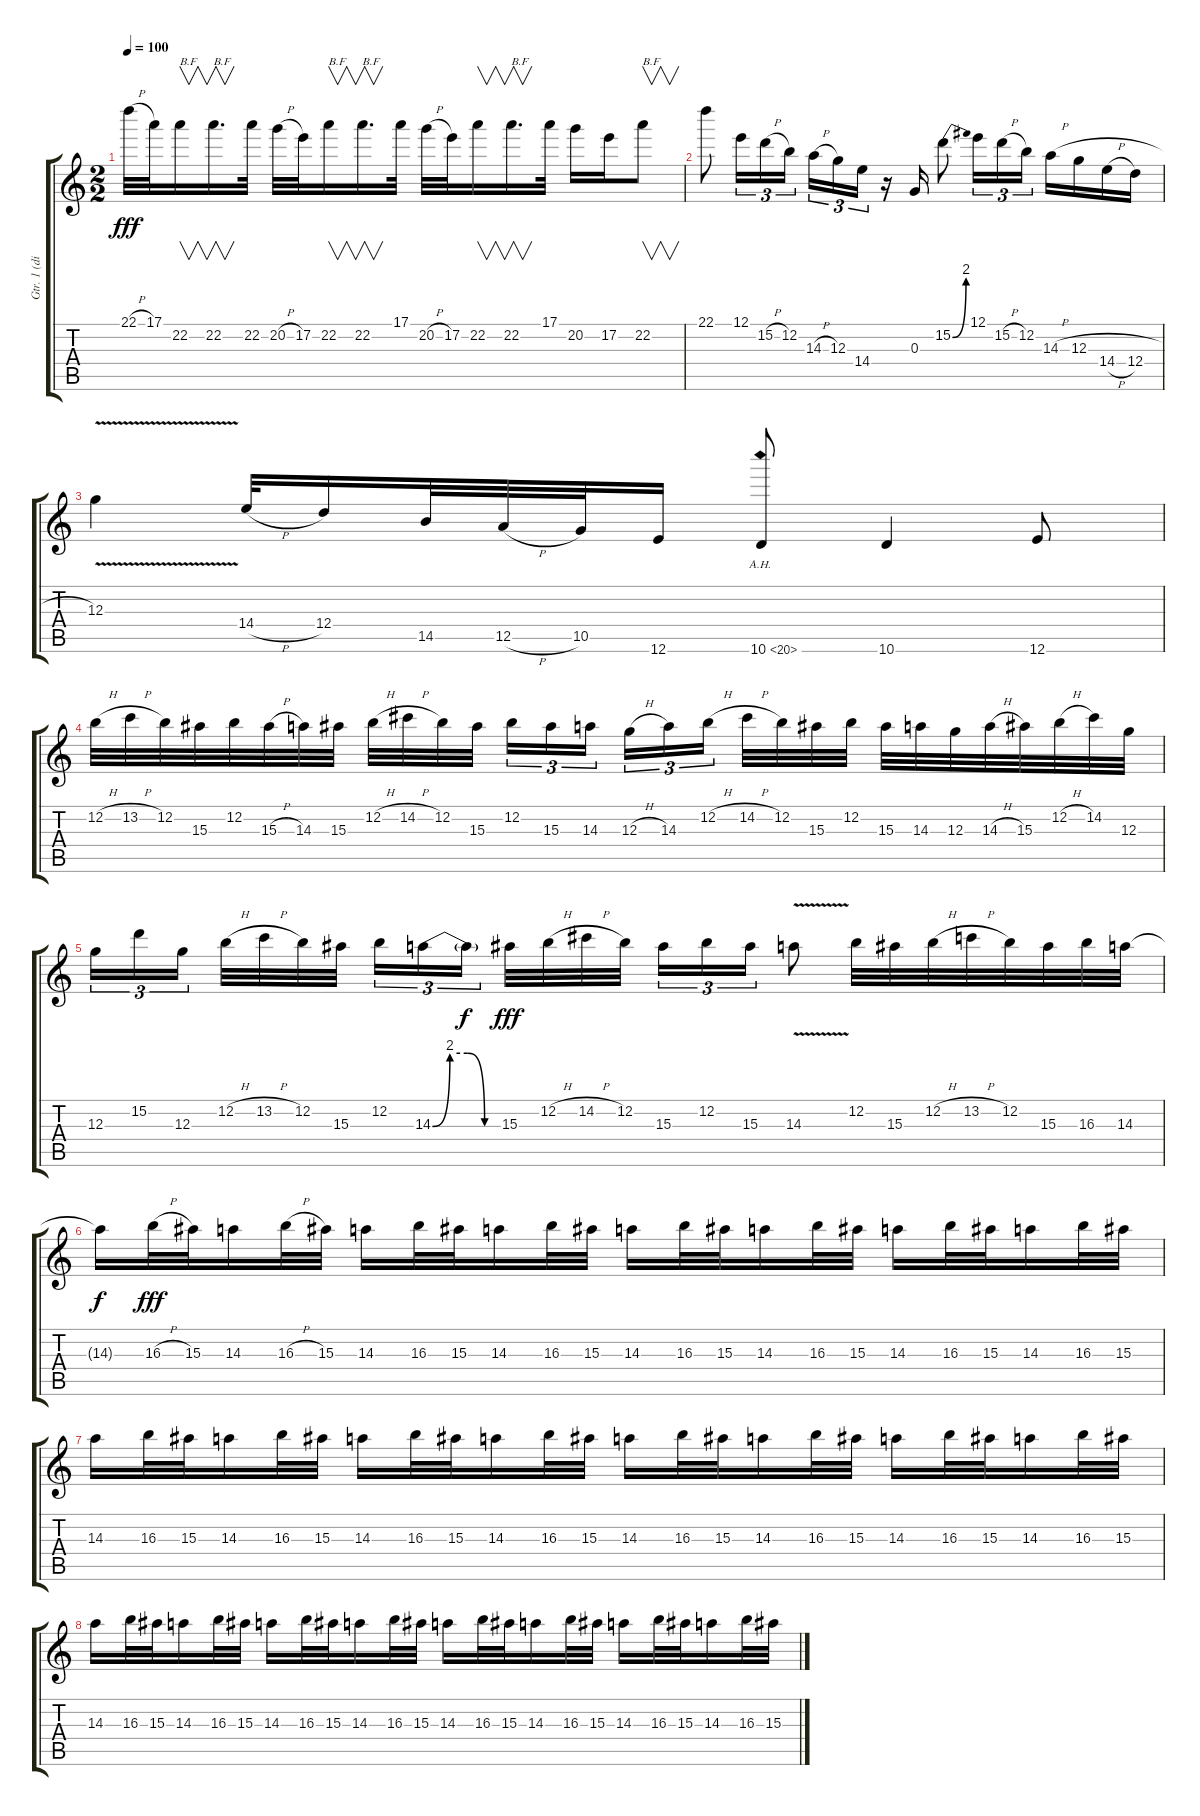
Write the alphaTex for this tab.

\track ("Gtr. 1 (disto.)" "Gtr. 1 (di") {instrument distortionguitar}
\staff {score tabs}
\tuning (E4 B3 G3 D3 A2 E2) {hide}
\ts (2 2)
\tempo 100
\clef g2
\ks c
22.1{h}.32{dy fff} 17.1.32 22.2.16{v txt "B.F"} 22.2.16{v d txt "B.F"} 22.2.32 20.2{h}.32 17.2.32 22.2.16{v txt "B.F"} 22.2.16{v d txt "B.F"} 17.1.32 20.2{h}.32 17.2.32 22.2.16{v} 22.2.16{v d txt "B.F"} 17.1.32 20.2.16 17.2.16 22.2.8{v txt "B.F"} |
22.1.8 12.1.16{tu (3 2)} 15.2{h}.16{tu (3 2)} 12.2.16{tu (3 2) beam splitsecondary} 14.3{h}.16{tu (3 2)} 12.3.16{tu (3 2)} 14.4.16{tu (3 2)} r.16 0.3.16 15.2{be (bend 0 0 60 8)}.8 12.1.16{tu (3 2)} 15.2{h}.16{tu (3 2)} 12.2.16{tu (3 2) beam splitsecondary} 14.3{h}.16 12.3{h}.16 14.4{h}.16 12.4.16 |
12.3{v}.4 14.4{h}.32 12.4.16 14.5.32 12.5{h}.32 10.5.32 12.6.16 10.6{ah 10}.8 10.6.4 12.6.8 |
12.2{h}.32 13.2{h}.32 12.2.32 15.3.32 12.2.32 15.3{h}.32 14.3.32 15.3.32 12.2{h}.32 14.2{h}.32 12.2.32 15.3.32{beam splitsecondary} 12.2.16{tu (3 2)} 15.3.16{tu (3 2)} 14.3.16{tu (3 2)} 12.3{h}.16{tu (3 2)} 14.3.16{tu (3 2)} 12.2{h}.16{tu (3 2) beam splitsecondary} 14.2{h}.32 12.2.32 15.3.32 12.2.32 15.3.32 14.3.32 12.3.32 14.3{h}.32 15.3.32 12.2{h}.32 14.2.32 12.3.32 |
12.3.16{tu (3 2)} 15.2.16{tu (3 2)} 12.3.16{tu (3 2) beam splitsecondary} 12.2{h}.32 13.2{h}.32 12.2.32 15.3.32{beam splitsecondary} 12.2.16{tu (3 2)} 14.3{be (custom 0 0 15 8 30 8 45 0 60 0)}.16{tu (3 2)} 14.3{t}.16{tu (3 2) dy f beam splitsecondary} 15.3.32{dy fff} 12.2{h}.32 14.2{h}.32 12.2.32 15.3.16{tu (3 2)} 12.2.16{tu (3 2)} 15.3.16{tu (3 2)} 14.3{v}.8 12.2.32 15.3.32 12.2{h}.32 13.2{h}.32 12.2.32 15.3.32 16.3.32 14.3.32 |
14.3{t}.16{dy f} 16.3{h}.32{dy fff} 15.3.32 14.3.16 16.3{h}.32 15.3.32 14.3.16 16.3.32 15.3.32 14.3.16 16.3.32 15.3.32 14.3.16 16.3.32 15.3.32 14.3.16 16.3.32 15.3.32 14.3.16 16.3.32 15.3.32 14.3.16 16.3.32 15.3.32 |
14.3.16 16.3.32 15.3.32 14.3.16 16.3.32 15.3.32 14.3.16 16.3.32 15.3.32 14.3.16 16.3.32 15.3.32 14.3.16 16.3.32 15.3.32 14.3.16 16.3.32 15.3.32 14.3.16 16.3.32 15.3.32 14.3.16 16.3.32 15.3.32 |
14.3.16 16.3.32 15.3.32 14.3.16 16.3.32 15.3.32 14.3.16 16.3.32 15.3.32 14.3.16 16.3.32 15.3.32 14.3.16 16.3.32 15.3.32 14.3.16 16.3.32 15.3.32 14.3.16 16.3.32 15.3.32 14.3.16 16.3.32 15.3.32
